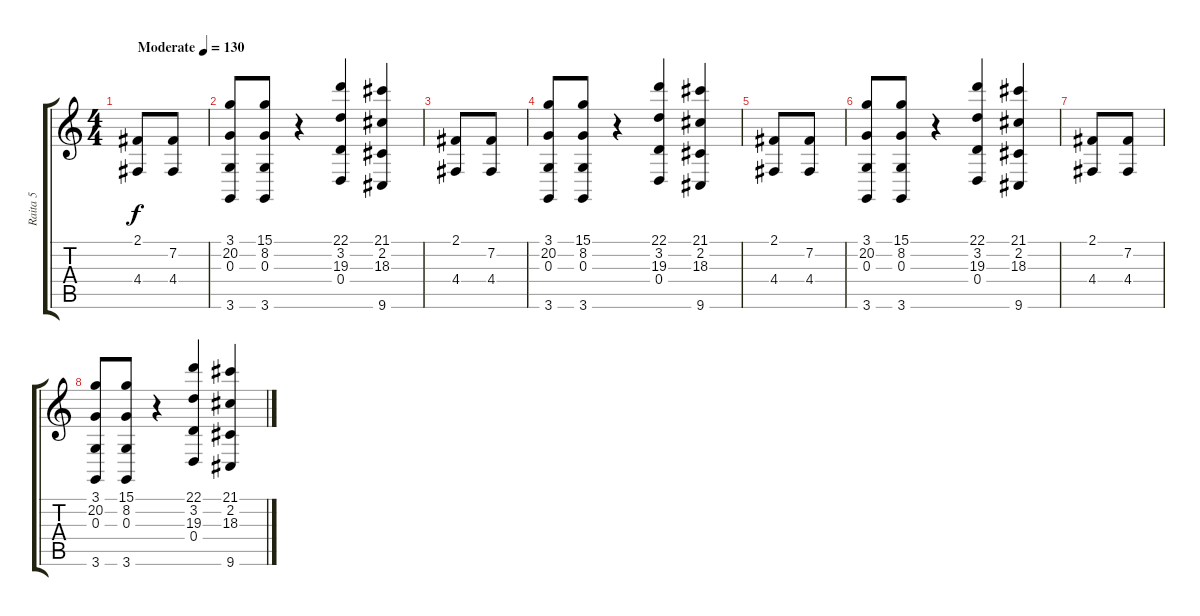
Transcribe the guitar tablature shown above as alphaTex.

\track ("Raita 5" "Raita 5") {instrument stringensemble1}
\staff {score tabs}
\tuning (E4 B3 G3 D3 A2 E2) {hide}
\ts (4 4)
\tempo (130 "Moderate")
\clef g2
\ks c
(2.1 4.4).8{dy f instrument stringensemble1} (7.2 4.4).8 |
(3.1 20.2 0.3 3.6).8 (15.1 8.2 0.3 3.6).8 r.4 (22.1 3.2 19.3 0.4).4 (21.1 2.2 18.3 9.6).4 |
(2.1 4.4).8 (7.2 4.4).8 |
(3.1 20.2 0.3 3.6).8 (15.1 8.2 0.3 3.6).8 r.4 (22.1 3.2 19.3 0.4).4 (21.1 2.2 18.3 9.6).4 |
(2.1 4.4).8 (7.2 4.4).8 |
(3.1 20.2 0.3 3.6).8 (15.1 8.2 0.3 3.6).8 r.4 (22.1 3.2 19.3 0.4).4 (21.1 2.2 18.3 9.6).4 |
(2.1 4.4).8 (7.2 4.4).8 |
(3.1 20.2 0.3 3.6).8 (15.1 8.2 0.3 3.6).8 r.4 (22.1 3.2 19.3 0.4).4 (21.1 2.2 18.3 9.6).4
